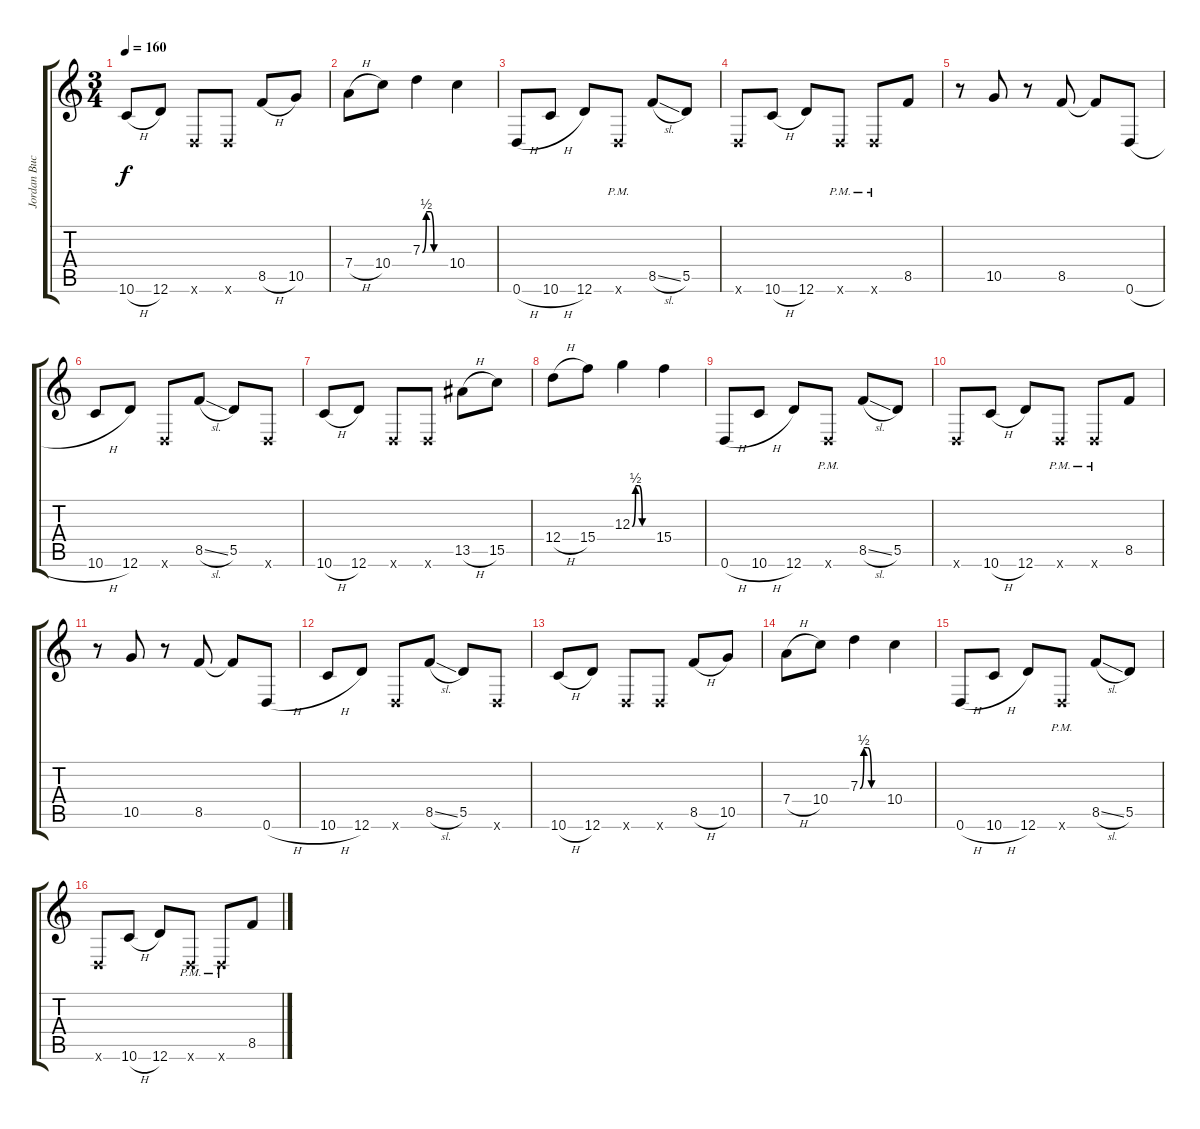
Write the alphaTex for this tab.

\track ("Jordan Buckley" "Jordan Buc") {instrument distortionguitar}
\staff {score tabs}
\tuning (E4 B3 G3 D3 A2 D2) {hide}
\ts (3 4)
\tempo 160
\clef g2
\ks c
10.6{h}.8{dy f} 12.6.8 0.6{x}.8 0.6{x}.8 8.5{h}.8 10.5.8 |
7.4{h}.8 10.4.8 7.3{be (custom 0 0 10 2 20 2 30 0 60 0)}.4 10.4.4 |
0.6{h}.8 10.6{h}.8 12.6.8 0.6{pm x}.8 8.5{sl}.8 5.5.8 |
0.6{x}.8 10.6{h}.8 12.6.8 0.6{pm x}.8 0.6{pm x}.8 8.5.8 |
r.8 10.5.8 r.8 8.5.8 8.5{t}.8 0.6{h}.8 |
10.6{h}.8 12.6.8 0.6{x}.8 8.5{sl}.8 5.5.8 0.6{x}.8 |
10.6{h}.8 12.6.8 0.6{x}.8 0.6{x}.8 13.5{h}.8 15.5.8 |
12.4{h}.8 15.4.8 12.3{be (custom 0 0 10 2 20 2 30 0 60 0)}.4 15.4.4 |
0.6{h}.8 10.6{h}.8 12.6.8 0.6{pm x}.8 8.5{sl}.8 5.5.8 |
0.6{x}.8 10.6{h}.8 12.6.8 0.6{pm x}.8 0.6{pm x}.8 8.5.8 |
r.8 10.5.8 r.8 8.5.8 8.5{t}.8 0.6{h}.8 |
10.6{h}.8 12.6.8 0.6{x}.8 8.5{sl}.8 5.5.8 0.6{x}.8 |
10.6{h}.8 12.6.8 0.6{x}.8 0.6{x}.8 8.5{h}.8 10.5.8 |
7.4{h}.8 10.4.8 7.3{be (custom 0 0 10 2 20 2 30 0 60 0)}.4 10.4.4 |
0.6{h}.8 10.6{h}.8 12.6.8 0.6{pm x}.8 8.5{sl}.8 5.5.8 |
0.6{x}.8 10.6{h}.8 12.6.8 0.6{pm x}.8 0.6{pm x}.8 8.5.8
